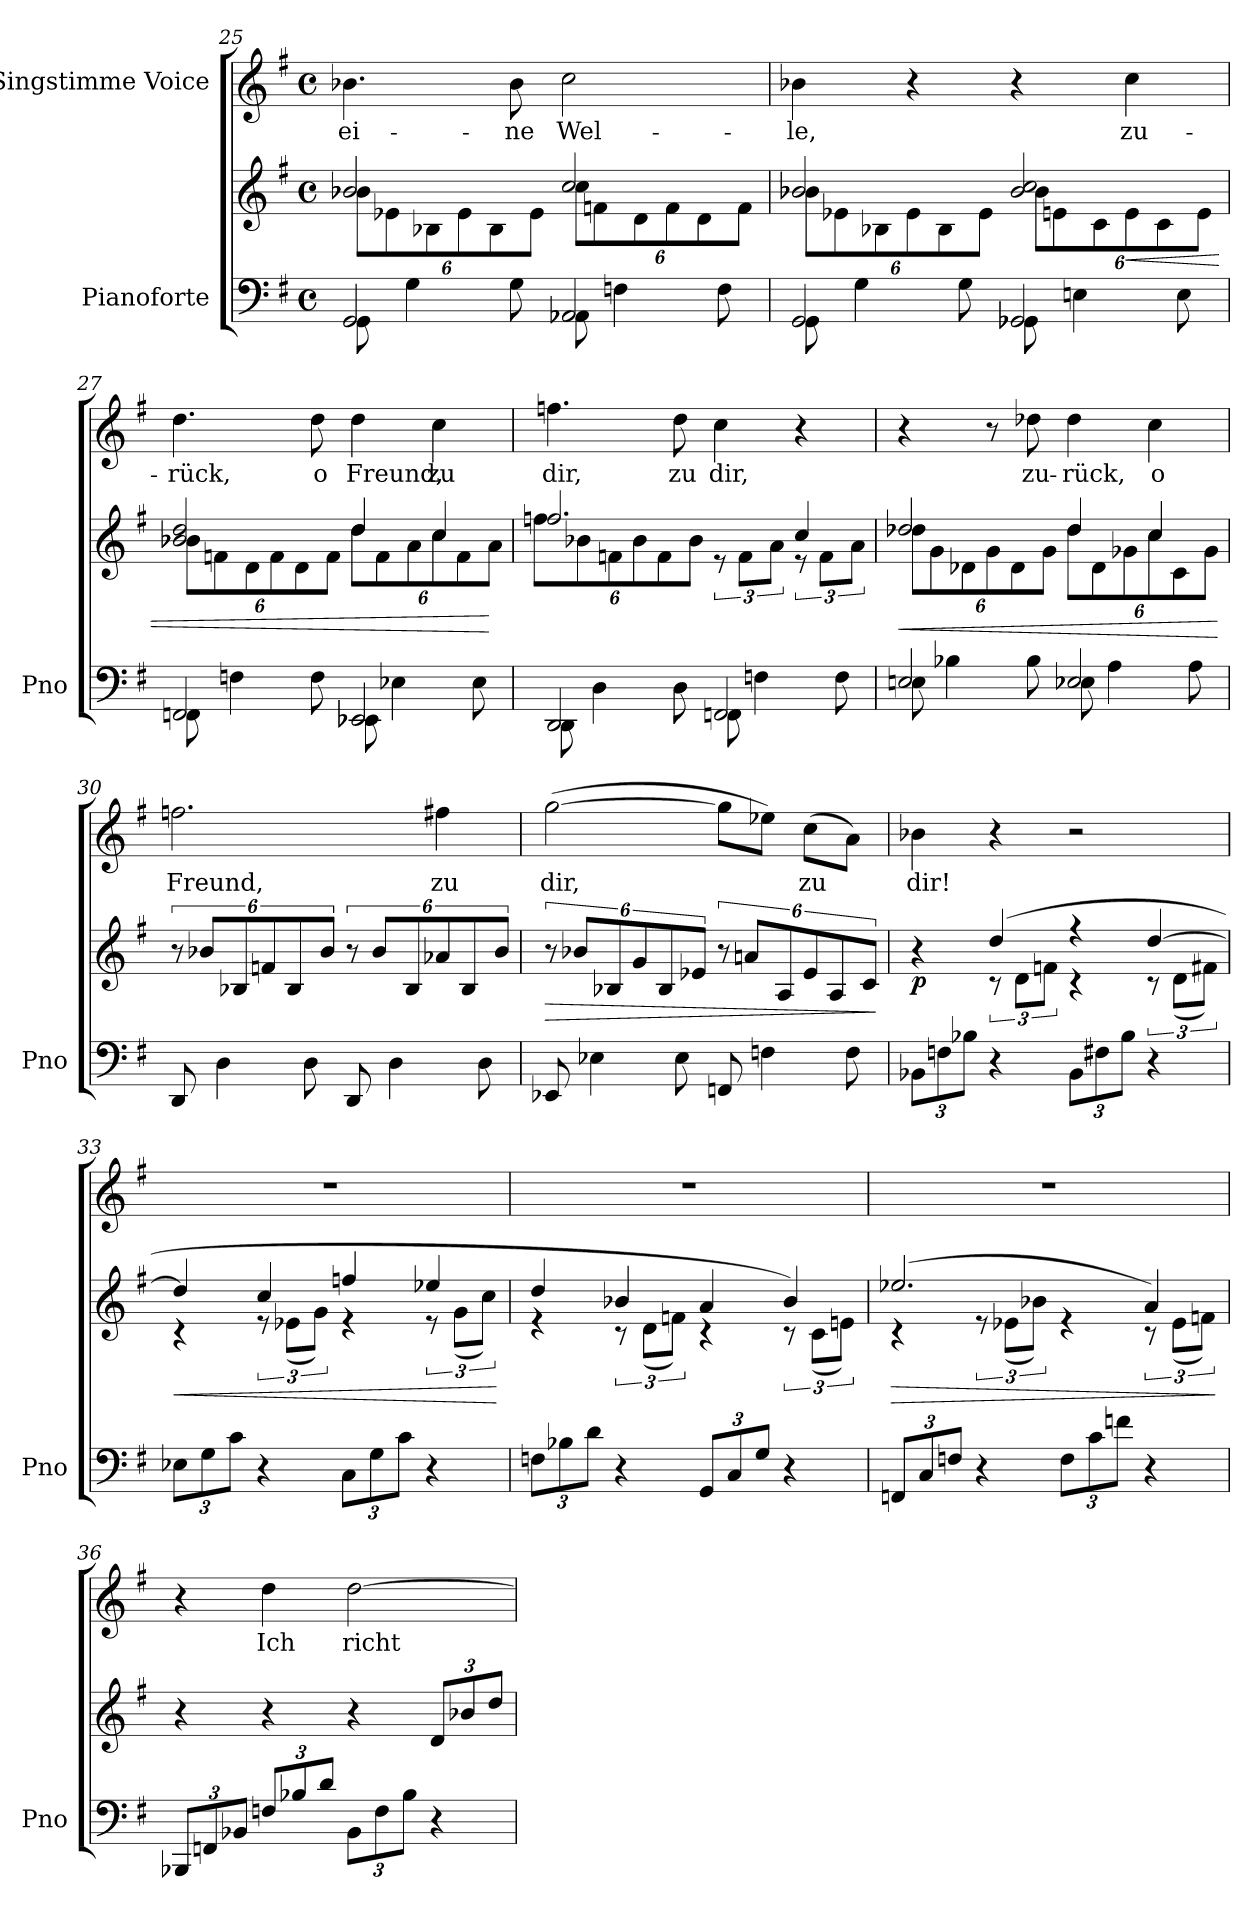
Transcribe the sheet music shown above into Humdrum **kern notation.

**kern	**kern	**dynam	**kern	**text
*part2	*part2	*part2	*part1	*part1
*staff3	*staff2	*staff2/3	*staff1	*staff1
*I"Pianoforte	*	*	*I"Singstimme Voice	*
*I'Pno	*	*	*	*
*clefF4	*clefG2	*	*clefG2	*
*k[f#]	*k[f#]	*	*k[f#]	*
*M4/4	*M4/4	*	*M4/4	*
*met(c)	*met(c)	*	*met(c)	*
=25	=25	=25	=25	=25
*^	*^	*	*	*
!	!	!	!	!	!	!LO:LY:b
2GG/	8GG\	2b-X/	12b-\L	.	4.b-X\	ei-
.	.	.	12e-X\	.	.	.
.	4G\	.	.	.	.	.
.	.	.	12B-X\	.	.	.
.	.	.	12e-\	.	.	.
.	.	.	12B-\	.	.	.
!	!	!	!	!	!	!LO:LY:b
.	8G\	.	.	.	8b-\	-ne
.	.	.	12e-\J	.	.	.
!	!	!	!	!	!	!LO:LY:b
2AA-X/	8AA-\	2cc/	12cc\L	.	2cc\	Wel-
.	.	.	12fn\	.	.	.
.	4Fn\	.	.	.	.	.
.	.	.	12d\	.	.	.
.	.	.	12f\	.	.	.
.	.	.	12d\	.	.	.
.	8F\	.	.	.	.	.
.	.	.	12f\J	.	.	.
!!LO:LB:g=z
=26	=26	=26	=26	=26	=26	=26
!	!	!	!	!	!	!LO:LY:b
2GG/	8GG\	2b-X/	12b-\L	.	4b-X\	-le,
.	.	.	12e-X\	.	.	.
.	4G\	.	.	.	.	.
.	.	.	12B-X\	.	.	.
.	.	.	12e-\	.	4r	.
.	.	.	12B-\	.	.	.
.	8G\	.	.	.	.	.
.	.	.	12e-\J	.	.	.
2GG-X/	8GG-\	2b-/ 2cc/	12b-\L	.	4r	.
.	.	.	12en\	.	.	.
.	4En\	.	.	.	.	.
.	.	.	12c\	.	.	.
!	!	!	!	!LO:HP:b	!	!LO:LY:b
.	.	.	12e\	<	4cc\	zu-
.	.	.	12c\	.	.	.
.	8E\	.	.	.	.	.
.	.	.	12e\J	.	.	.
!!LO:PB:g=z
=27	=27	=27	=27	=27	=27	=27
!	!	!	!	!	!	!LO:LY:b
2FFn/	8FF\	2b-X/ 2dd/	12b-\L	.	4.dd\	-rück,
.	.	.	12fn\	.	.	.
.	4Fn\	.	.	.	.	.
.	.	.	12d\	.	.	.
.	.	.	12f\	.	.	.
.	.	.	12d\	.	.	.
!	!	!	!	!	!	!LO:LY:b
.	8F\	.	.	.	8dd\	o
.	.	.	12f\J	.	.	.
!	!	!	!	!	!	!LO:LY:b
2EE-X/	8EE-\	4dd/	12dd\L	.	4dd\	Freund,
.	.	.	12f\	.	.	.
.	4E-X\	.	.	.	.	.
.	.	.	12a\	.	.	.
!	!	!	!	!	!	!LO:LY:b
.	.	4cc/	12cc\	.	4cc\	zu
.	.	.	12f\	.	.	.
.	8E-\	.	.	.	.	.
.	.	.	12a\J	[	.	.
=28	=28	=28	=28	=28	=28	=28
!	!	!	!	!	!	!LO:LY:b
2DD/	8DD\	2.ffn/	12ff\L	.	4.ffn\	dir,
.	.	.	12b-X\	.	.	.
.	4D\	.	.	.	.	.
.	.	.	12fn\	.	.	.
.	.	.	12b-\	.	.	.
.	.	.	12f\	.	.	.
!	!	!	!	!	!	!LO:LY:b
.	8D\	.	.	.	8dd\	zu
.	.	.	12b-\J	.	.	.
!	!	!	!	!	!	!LO:LY:b
2FFn/	8FF\	.	12r	.	4cc\	dir,
.	.	.	12f\L	.	.	.
.	4Fn\	.	.	.	.	.
.	.	.	12a\J	.	.	.
.	.	4cc/	12r	.	4r	.
.	.	.	12f\L	.	.	.
.	8F\	.	.	.	.	.
.	.	.	12a\J	.	.	.
!!LO:LB:g=z
=29	=29	=29	=29	=29	=29	=29
!	!	!	!	!LO:HP:b	!	!
2En/	8E\	2dd-X/	12dd-\L	<	4r	.
.	.	.	12g\	.	.	.
.	4B-X\	.	.	.	.	.
.	.	.	12d-X\	.	.	.
.	.	.	12g\	.	8r	.
.	.	.	12d-\	.	.	.
!	!	!	!	!	!	!LO:LY:b
.	8B-\	.	.	.	8dd-X\	zu-
.	.	.	12g\J	.	.	.
!	!	!	!	!	!	!LO:LY:b
2E-X/	8E-\	4dd-/	12dd-\L	.	4dd-\	-rück,
.	.	.	12d-\	.	.	.
.	4A\	.	.	.	.	.
.	.	.	12g-X\	.	.	.
!	!	!	!	!	!	!LO:LY:b
.	.	4cc/	12cc\	.	4cc\	o
.	.	.	12c\	.	.	.
.	8A\	.	.	.	.	.
.	.	.	12g-\J	.	.	.
*v	*v	*	*	*	*	*
*	*v	*v	*	*	*
.	.	[	.	.
!!LO:LB:g=z
=30	=30	=30	=30	=30
!	!	!	!	!LO:LY:b
8DD/	12r	.	2.ffn\	Freund,
.	12b-X/L	.	.	.
4D\	.	.	.	.
.	12B-X/	.	.	.
.	12fn/	.	.	.
.	12B-/	.	.	.
8D\	.	.	.	.
.	12b-/J	.	.	.
8DD/	12r	.	.	.
.	12b-/L	.	.	.
4D\	.	.	.	.
.	12B-/	.	.	.
!	!	!	!	!LO:LY:b
.	12a-X/	.	4ff#X\	zu
.	12B-/	.	.	.
8D\	.	.	.	.
.	12b-/J	.	.	.
=31	=31	=31	=31	=31
!	!	!LO:HP:b	!	!LO:LY:b
8EE-X/	12r	>	([2gg\	dir,
.	12b-X/L	.	.	.
4E-X\	.	.	.	.
.	12B-X/	.	.	.
.	12g/	.	.	.
.	12B-/	.	.	.
8E-\	.	.	.	.
.	12e-X/J	.	.	.
8FFn/	12r	.	8gg\L]	.
.	12an/L	.	.	.
4Fn\	.	.	8ee-X\J)	.
.	12A/	.	.	.
!	!	!	!	!LO:LY:b
.	12e-/	.	(8cc\L	zu
.	12A/	.	.	.
8F\	.	.	8a\J)	.
.	12c/J	.	.	.
.	.	]	.	.
!!LO:LB:g=z
=32	=32	=32	=32	=32
*Xbrackettup	*	*	*	*
*	*^	*	*	*
!	!	!	!LO:DY:b	!	!LO:LY:b
12BB-X\L	4r	4ryy	p	4b-X\	dir!
12Fn\	.	.	.	.	.
12B-X\J	.	.	.	.	.
4r	(4dd/	12r	.	4r	.
.	.	12d\L	.	.	.
.	.	12fn\J	.	.	.
12BB-\L	4r	4r	.	2r	.
12F#X\	.	.	.	.	.
12B-\J	.	.	.	.	.
4r	[4dd/	12r	.	.	.
.	.	(12d\L	.	.	.
.	.	12f#X\J)	.	.	.
!!LO:PB:g=z
=33	=33	=33	=33	=33	=33
!	!	!	!LO:HP:b	!	!
12E-X\L	4dd/]	4r	<	1r	.
12G\	.	.	.	.	.
12c\J	.	.	.	.	.
4r	4cc/	12r	.	.	.
.	.	(12e-X\L	.	.	.
.	.	12g\J)	.	.	.
12C\L	4ffn/	4r	.	.	.
12G\	.	.	.	.	.
12c\J	.	.	.	.	.
4r	4ee-X/	12r	.	.	.
.	.	(12g\L	.	.	.
.	.	12cc\J)	.	.	.
*	*v	*v	*	*	*
.	.	[	.	.
=34	=34	=34	=34	=34
*	*^	*	*	*
12Fn\L	4dd/	4r	.	1r	.
12B-X\	.	.	.	.	.
12d\J	.	.	.	.	.
4r	4b-X/	12r	.	.	.
.	.	(12d\L	.	.	.
.	.	12fn\J)	.	.	.
12GG/L	4a/	4r	.	.	.
12C/	.	.	.	.	.
12G/J	.	.	.	.	.
4r	4b-/)	12r	.	.	.
.	.	(12c\L	.	.	.
.	.	12en\J)	.	.	.
!!LO:LB:g=z
=35	=35	=35	=35	=35	=35
!	!	!	!LO:HP:b	!	!
12FFn/L	(2.ee-X/	4r	>	1r	.
12C/	.	.	.	.	.
12Fn/J	.	.	.	.	.
4r	.	12r	.	.	.
.	.	(12e-X\L	.	.	.
.	.	12b-X\J)	.	.	.
12F\L	.	4r	.	.	.
12c\	.	.	.	.	.
12fn\J	.	.	.	.	.
4r	4a/)	12r	.	.	.
.	.	(12e-\L	.	.	.
.	.	12fn\J)	.	.	.
*	*v	*v	*	*	*
.	.	]	.	.
!!LO:LB:g=z
=36	=36	=36	=36	=36
12BBB-X/L	4r	.	4r	.
12FFn/	.	.	.	.
12BB-X/J	.	.	.	.
!	!	!	!	!LO:LY:b
12Fn/L	4r	.	4dd\	Ich
12B-X/	.	.	.	.
12d/J	.	.	.	.
!	!	!	!	!LO:LY:b
12BB-\L	4r	.	[2dd\	richt
12F\	.	.	.	.
12B-\J	.	.	.	.
*	*Xbrackettup	*	*	*
4r	12d/L	.	.	.
.	12b-X/	.	.	.
.	(12dd/J	.	.	.
=	=	=	=	=
*-	*-	*-	*-	*-
